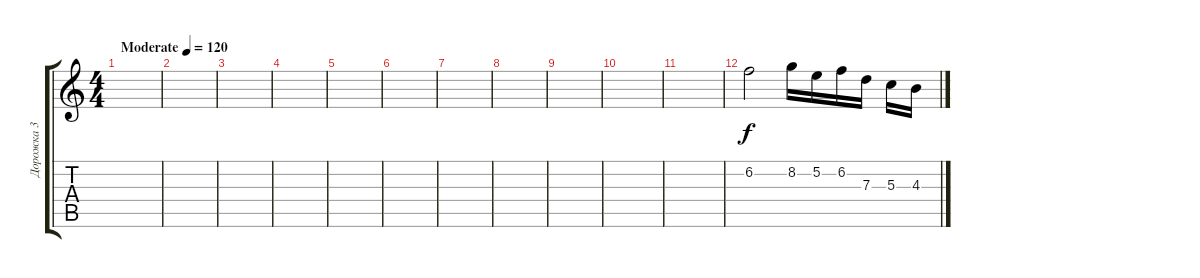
\track ("Дорожка 3" "Дорожка 3") {instrument overdrivenguitar}
\staff {score tabs}
\tuning (E4 B3 G3 D3 A2 E2) {hide}
\ts (4 4)
\tempo (120 "Moderate")
\clef g2
\ks c
|
|
|
|
|
|
|
|
|
|
|
6.2.2 8.2.16 5.2.16 6.2.16 7.3.16 5.3.16 4.3.16
